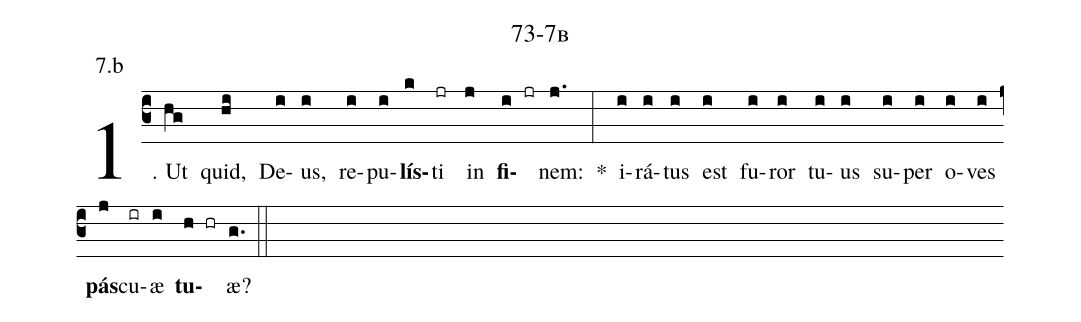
name: 73-7b;
annotation: 7.b;
%%
(c3)1. Ut(hg) quid,(hi) De(i)us,(i) re(i)pu(i)<b>lís</b>(k)ti(jr) in(j) <b>fi</b>(i jr)nem:(j.) *(:) i(i)rá(i)tus(i) est(i) fu(i)ror(i) tu(i)us(i) su(i)per(i) o(i)ves(i) <b>pás</b>(j)cu(ir)æ(i) <b>tu</b>(h hr)æ?(g.) (::)
